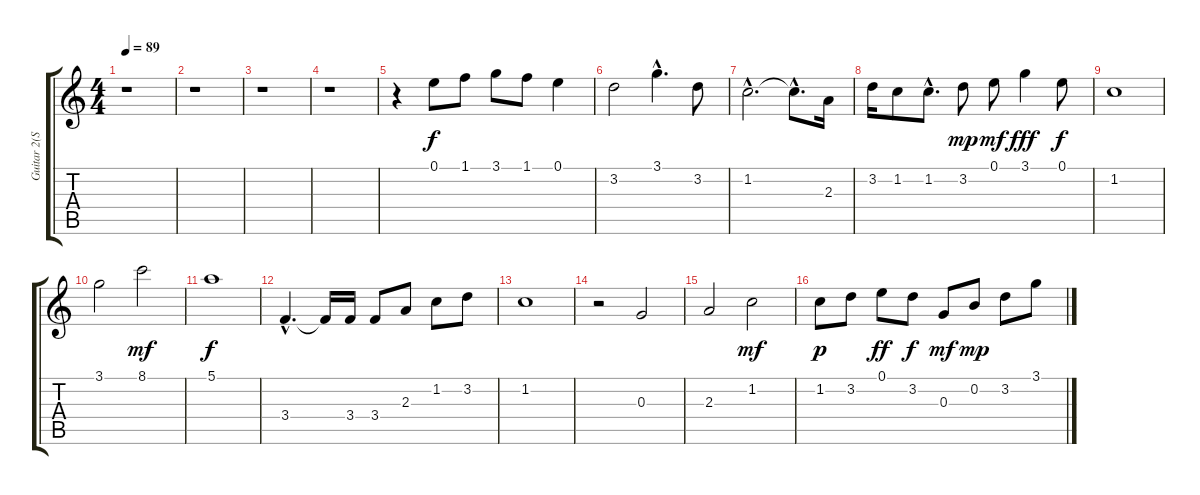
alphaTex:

\track ("Guitar 2(Solo)" "Guitar 2(S") {instrument electricguitarjazz}
\staff {score tabs}
\tuning (E4 B3 G3 D3 A2 E2) {hide}
\ts (4 4)
\tempo 89
\clef g2
\ks c
r.1{dy f instrument electricguitarjazz} |
r.1 |
r.1 |
r.1 |
r.4 0.1.8 1.1.8 3.1.8 1.1.8 0.1.4 |
3.2.2 3.1{hac}.4{d} 3.2.8 |
1.2{hac}.2{d} 1.2{hac t}.8{d} 2.3.16 |
3.2.16 1.2.8 1.2{hac}.8{d} 3.2.8{dy mp} 0.1.8{dy mf} 3.1.4{dy fff} 0.1.8{dy f} |
1.2.1 |
3.1.2 8.1.2{dy mf} |
5.1.1{dy f} |
3.4{hac}.4{d} 3.4{t}.16 3.4.16 3.4.8 2.3.8 1.2.8 3.2.8 |
1.2.1 |
r.2 0.3.2 |
2.3.2 1.2.2{dy mf} |
1.2.8{dy p} 3.2.8 0.1.8{dy ff} 3.2.8{dy f} 0.3.8{dy mf} 0.2.8{dy mp} 3.2.8 3.1.8
